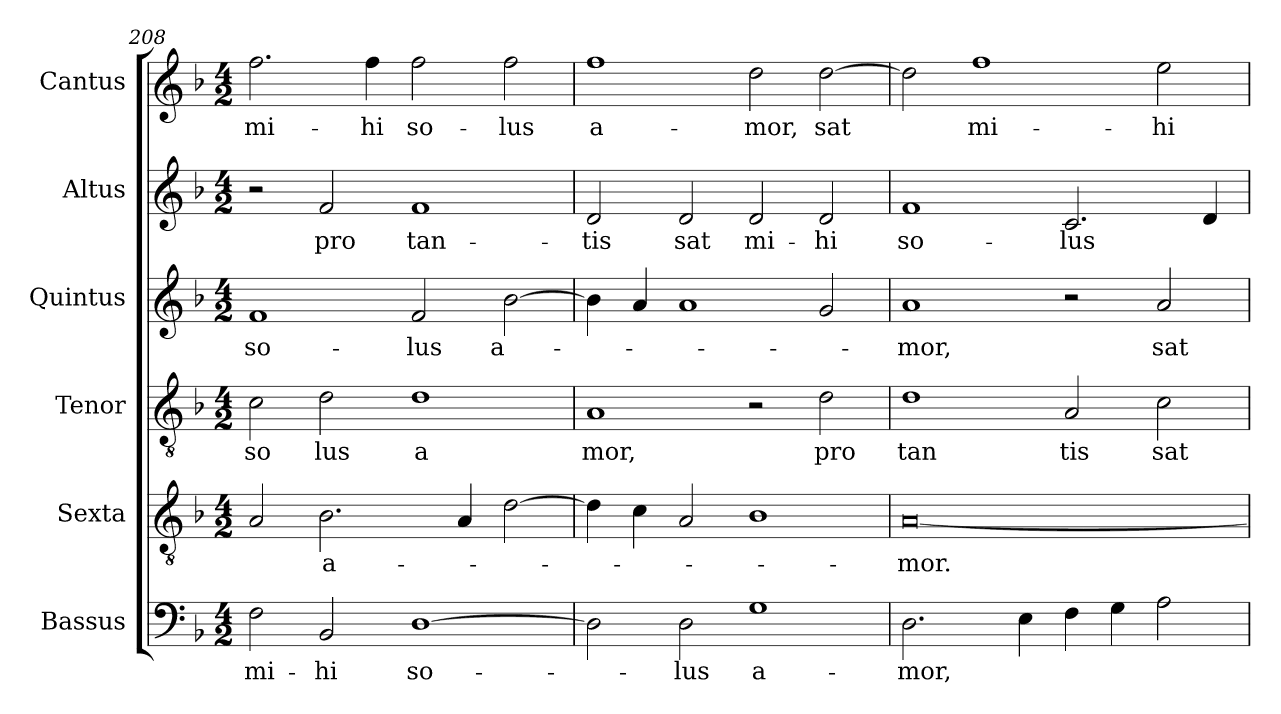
**kern	**text	**kern	**text	**kern	**text	**kern	**text	**kern	**text	**kern	**text
*part6	*part6	*part5	*part5	*part4	*part4	*part3	*part3	*part2	*part2	*part1	*part1
*staff6	*staff6	*staff5	*staff5	*staff4	*staff4	*staff3	*staff3	*staff2	*staff2	*staff1	*staff1
*I"Bassus	*	*I"Sexta	*	*I"Tenor	*	*I"Quintus	*	*I"Altus	*	*I"Cantus	*
*I'Bassus	*	*I'Sexta	*	*I'Tenor	*	*I'Quintus	*	*I'Altus	*	*I'Cantus	*
*clefF4	*	*clefGv2	*	*clefGv2	*	*clefG2	*	*clefG2	*	*clefG2	*
*k[b-]	*	*k[b-]	*	*k[b-]	*	*k[b-]	*	*k[b-]	*	*k[b-]	*
*F:	*	*F:	*	*F:	*	*F:	*	*F:	*	*F:	*
*M4/2	*	*M4/2	*	*M4/2	*	*M4/2	*	*M4/2	*	*M4/2	*
=208	=208	=208	=208	=208	=208	=208	=208	=208	=208	=208	=208
!	!LO:LY:b:cj	!	!	!	!LO:LY:b:cj	!	!LO:LY:b:cj	!	!	!	!LO:LY:b:cj
2F\	mi-	2A/	.	2c\	so	1f	so-	2r	.	2.ff\	mi-
!	!LO:LY:b:cj	!	!LO:LY:b:cj	!	!LO:LY:b:cj	!	!	!	!LO:LY:b:cj	!	!
2BB-/	-hi	2.B-\	a-	2d\	lus	.	.	2f/	pro	.	.
!	!	!	!	!	!	!	!	!	!	!	!LO:LY:b:cj
.	.	.	.	.	.	.	.	.	.	4ff\	-hi
!	!LO:LY:b:cj	!	!	!	!LO:LY:b:cj	!	!LO:LY:b:cj	!	!LO:LY:b:cj	!	!LO:LY:b:cj
[>1D	so-	.	.	1d	a	2f/	-lus	1f	tan-	2ff\	so-
.	.	4A/	.	.	.	.	.	.	.	.	.
!	!	!	!	!	!	!	!LO:LY:b:cj	!	!	!	!LO:LY:b:cj
.	.	[>2d\	.	.	.	[>2b-\	a-	.	.	2ff\	-lus
=209	=209	=209	=209	=209	=209	=209	=209	=209	=209	=209	=209
!	!	!	!	!	!LO:LY:b:cj	!	!	!	!LO:LY:b:cj	!	!LO:LY:b:cj
2D\]	.	4d\]	.	1A	mor,	4b-\]	.	2d/	-tis	1ff	a-
.	.	4c\	.	.	.	4a/	.	.	.	.	.
!	!LO:LY:b:cj	!	!	!	!	!	!	!	!LO:LY:b:cj	!	!
2D\	-lus	2A/	.	.	.	1a	.	2d/	sat	.	.
!	!LO:LY:b:cj	!	!	!	!	!	!	!	!LO:LY:b:cj	!	!LO:LY:b:cj
1G	a-	1B-	.	2r	.	.	.	2d/	mi-	2dd\	-mor,
!	!	!	!	!	!LO:LY:b:cj	!	!	!	!LO:LY:b:cj	!	!LO:LY:b
.	.	.	.	2d\	pro	2g/	.	2d/	-hi	[>2dd\	sat
=210	=210	=210	=210	=210	=210	=210	=210	=210	=210	=210	=210
!	!LO:LY:b	!	!LO:LY:b	!	!LO:LY:b:cj	!	!LO:LY:b:cj	!	!LO:LY:b:cj	!	!
2.D\	-mor,	[<0A	-mor.	1d	tan	1a	-mor,	1f	so-	2dd\]	.
!	!	!	!	!	!	!	!	!	!	!	!LO:LY:b:cj
.	.	.	.	.	.	.	.	.	.	1ff	mi-
4E\	.	.	.	.	.	.	.	.	.	.	.
!	!	!	!	!	!LO:LY:b:cj	!	!	!	!LO:LY:b	!	!
4F\	.	.	.	2A/	tis	2r	.	2.c/	-lus	.	.
4G\	.	.	.	.	.	.	.	.	.	.	.
!	!	!	!	!	!LO:LY:b:cj	!	!LO:LY:b:cj	!	!	!	!LO:LY:b:cj
2A\	.	.	.	2c\	sat	2a/	sat	.	.	2ee\	-hi
.	.	.	.	.	.	.	.	4d/	.	.	.
=	=	=	=	=	=	=	=	=	=	=	=
*-	*-	*-	*-	*-	*-	*-	*-	*-	*-	*-	*-
